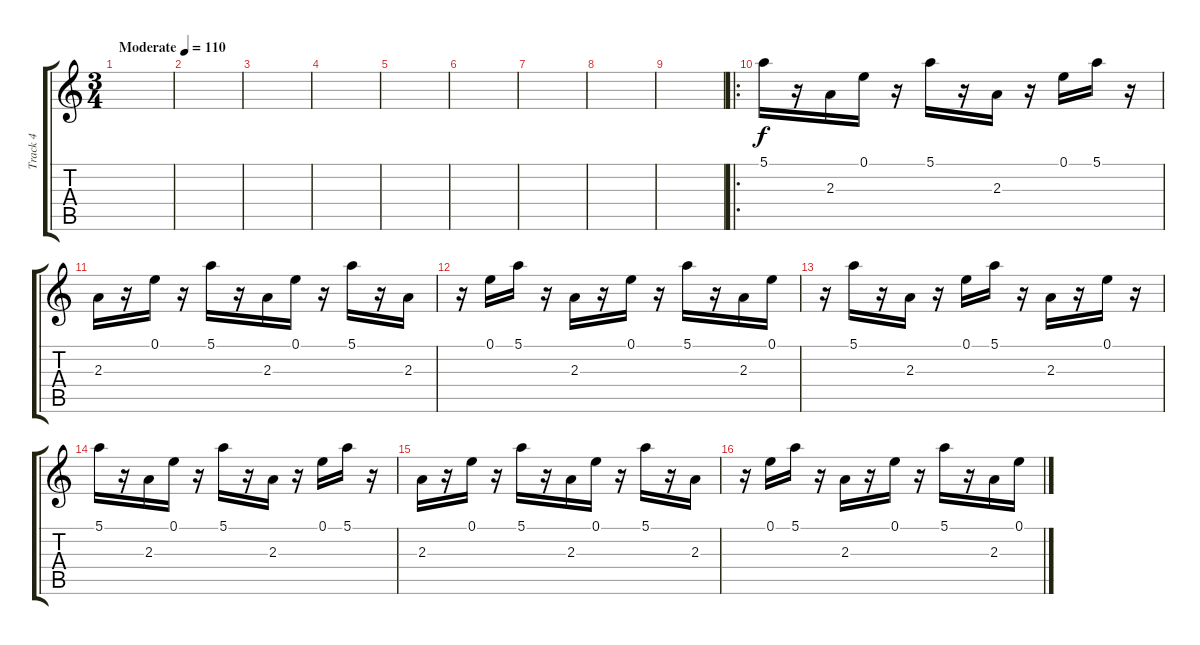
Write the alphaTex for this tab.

\track ("Track 4" "Track 4") {instrument overdrivenguitar}
\staff {score tabs}
\tuning (E4 B3 G3 D3 A2 E2) {hide}
\ts (3 4)
\tempo (110 "Moderate")
\clef g2
\ks c
|
|
|
|
|
|
|
|
|
\ro
5.1.16 r.16 2.3.16 0.1.16 r.16 5.1.16 r.16 2.3.16 r.16 0.1.16 5.1.16 r.16 |
2.3.16 r.16 0.1.16 r.16 5.1.16 r.16 2.3.16 0.1.16 r.16 5.1.16 r.16 2.3.16 |
r.16 0.1.16 5.1.16 r.16 2.3.16 r.16 0.1.16 r.16 5.1.16 r.16 2.3.16 0.1.16 |
r.16 5.1.16 r.16 2.3.16 r.16 0.1.16 5.1.16 r.16 2.3.16 r.16 0.1.16 r.16 |
5.1.16 r.16 2.3.16 0.1.16 r.16 5.1.16 r.16 2.3.16 r.16 0.1.16 5.1.16 r.16 |
2.3.16 r.16 0.1.16 r.16 5.1.16 r.16 2.3.16 0.1.16 r.16 5.1.16 r.16 2.3.16 |
r.16 0.1.16 5.1.16 r.16 2.3.16 r.16 0.1.16 r.16 5.1.16 r.16 2.3.16 0.1.16
